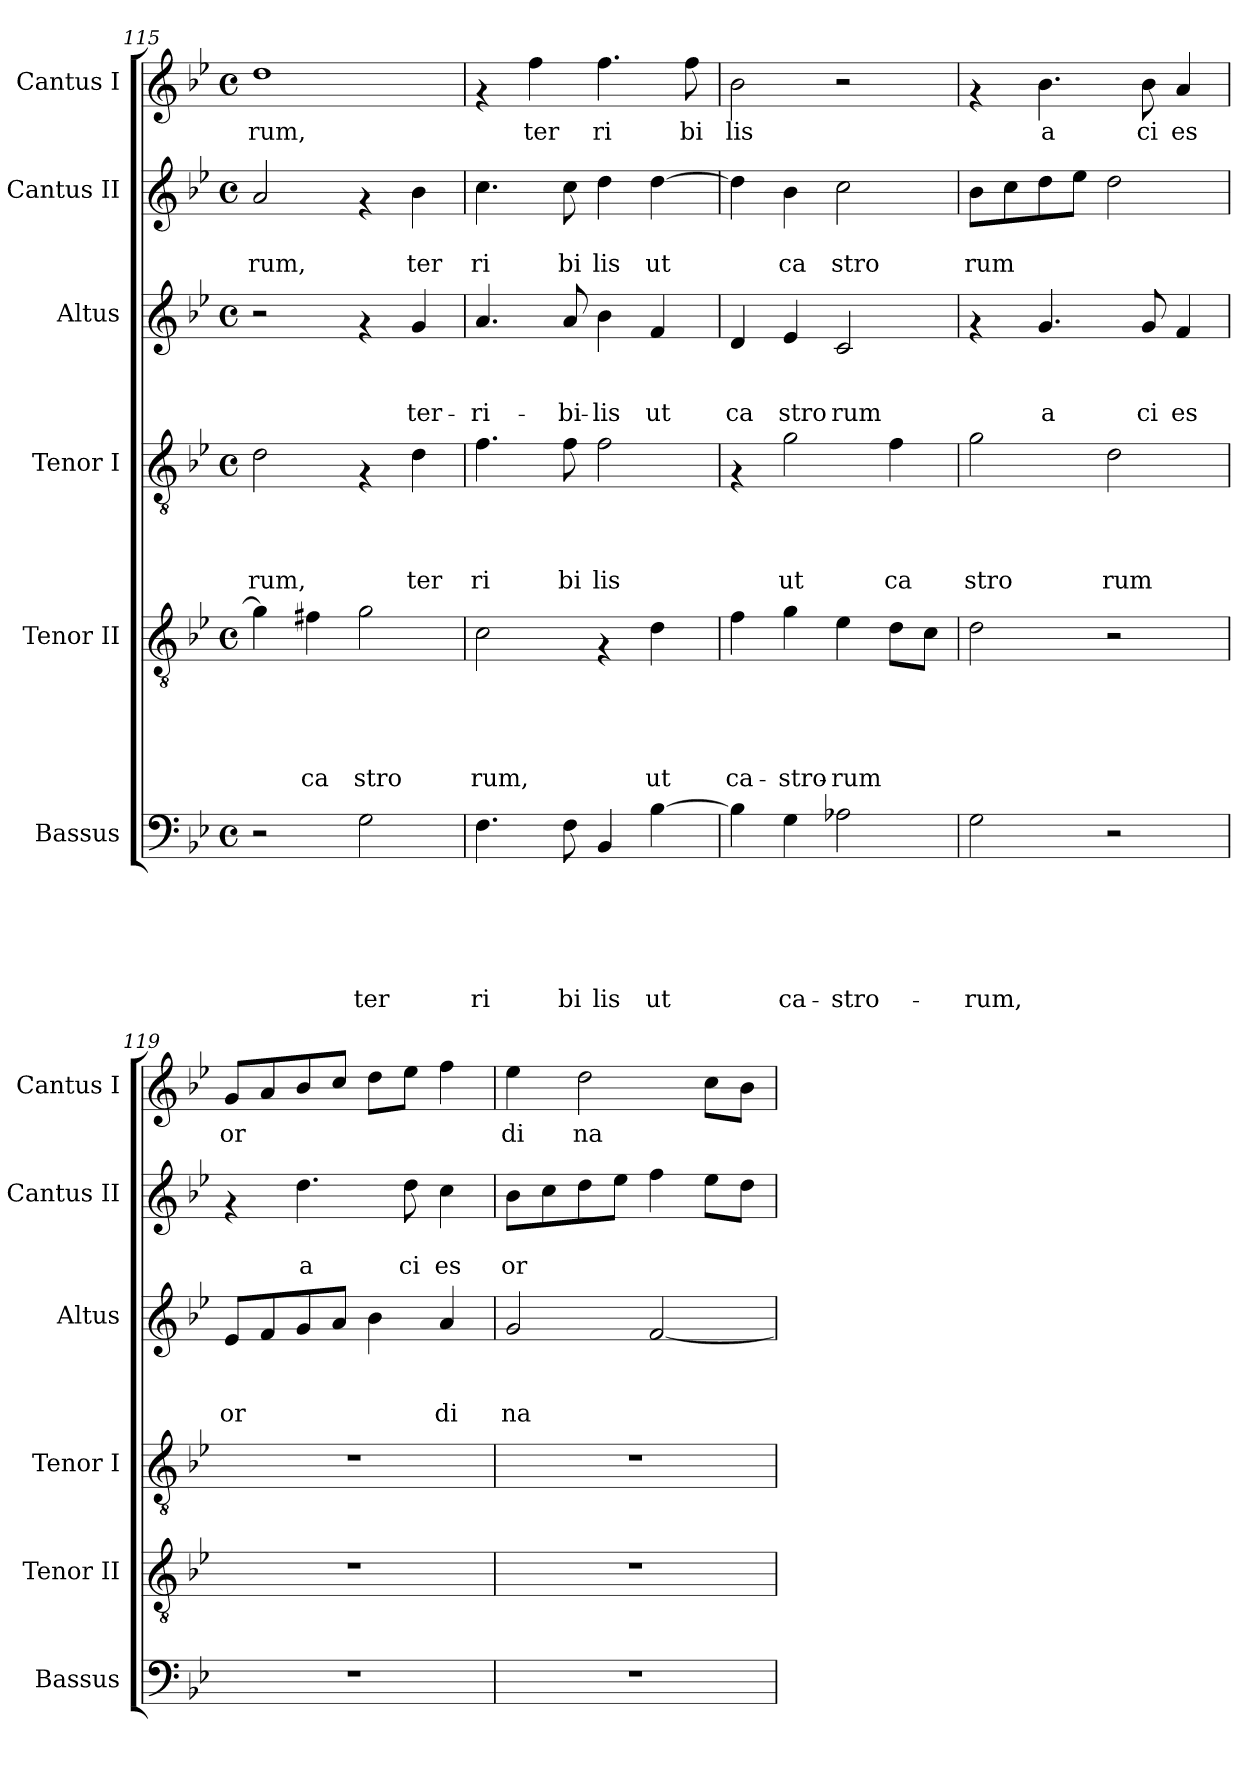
**kern	**text	**text	**text	**text	**text	**text	**kern	**text	**text	**text	**text	**text	**kern	**text	**text	**text	**text	**kern	**text	**text	**text	**kern	**text	**text	**kern	**text
*part6	*part6	*part6	*part6	*part6	*part6	*part6	*part5	*part5	*part5	*part5	*part5	*part5	*part4	*part4	*part4	*part4	*part4	*part3	*part3	*part3	*part3	*part2	*part2	*part2	*part1	*part1
*staff6	*staff6	*staff6	*staff6	*staff6	*staff6	*staff6	*staff5	*staff5	*staff5	*staff5	*staff5	*staff5	*staff4	*staff4	*staff4	*staff4	*staff4	*staff3	*staff3	*staff3	*staff3	*staff2	*staff2	*staff2	*staff1	*staff1
*I"Bassus	*	*	*	*	*	*	*I"Tenor II	*	*	*	*	*	*I"Tenor I	*	*	*	*	*I"Altus	*	*	*	*I"Cantus II	*	*	*I"Cantus I	*
*I'Bassus	*	*	*	*	*	*	*I'Tenor II	*	*	*	*	*	*I'Tenor I	*	*	*	*	*I'Altus	*	*	*	*I'Cantus II	*	*	*I'Cantus I	*
*clefF4	*	*	*	*	*	*	*clefGv2	*	*	*	*	*	*clefGv2	*	*	*	*	*clefG2	*	*	*	*clefG2	*	*	*clefG2	*
*k[b-e-]	*	*	*	*	*	*	*k[b-e-]	*	*	*	*	*	*k[b-e-]	*	*	*	*	*k[b-e-]	*	*	*	*k[b-e-]	*	*	*k[b-e-]	*
*B-:	*	*	*	*	*	*	*B-:	*	*	*	*	*	*B-:	*	*	*	*	*B-:	*	*	*	*B-:	*	*	*B-:	*
*M4/4	*	*	*	*	*	*	*M4/4	*	*	*	*	*	*M4/4	*	*	*	*	*M4/4	*	*	*	*M4/4	*	*	*M4/4	*
*met(c)	*	*	*	*	*	*	*met(c)	*	*	*	*	*	*met(c)	*	*	*	*	*met(c)	*	*	*	*met(c)	*	*	*met(c)	*
=115	=115	=115	=115	=115	=115	=115	=115	=115	=115	=115	=115	=115	=115	=115	=115	=115	=115	=115	=115	=115	=115	=115	=115	=115	=115	=115
!	!	!	!	!	!	!	!	!	!	!	!	!	!	!	!	!	!LO:LY:b	!	!	!	!	!	!	!LO:LY:b	!	!LO:LY:b
2r	.	.	.	.	.	.	4g\]	.	.	.	.	.	2d\	.	.	.	rum,	2r	.	.	.	2a/	.	rum,	1dd	rum,
!	!	!	!	!	!	!	!	!	!	!	!	!LO:LY:b	!	!	!	!	!	!	!	!	!	!	!	!	!	!
.	.	.	.	.	.	.	4f#X\	.	.	.	.	ca	.	.	.	.	.	.	.	.	.	.	.	.	.	.
!	!	!	!	!	!	!LO:LY:b	!	!	!	!	!	!LO:LY:b	!	!	!	!	!	!	!	!	!	!	!	!	!	!
2G\	.	.	.	.	.	ter	2g\	.	.	.	.	stro	4rF	.	.	.	.	4rf	.	.	.	4rf	.	.	.	.
!	!	!	!	!	!	!	!	!	!	!	!	!	!	!	!	!	!LO:LY:b	!	!	!	!LO:LY:b	!	!	!LO:LY:b	!	!
.	.	.	.	.	.	.	.	.	.	.	.	.	4d\	.	.	.	ter	4g/	.	.	ter-	4b-\	.	ter	.	.
=116	=116	=116	=116	=116	=116	=116	=116	=116	=116	=116	=116	=116	=116	=116	=116	=116	=116	=116	=116	=116	=116	=116	=116	=116	=116	=116
!	!	!	!	!	!	!LO:LY:b	!	!	!	!	!	!LO:LY:b	!	!	!	!	!LO:LY:b	!	!	!	!LO:LY:b	!	!	!LO:LY:b	!	!
4.F\	.	.	.	.	.	ri	2c\	.	.	.	.	rum,	4.f\	.	.	.	ri	4.a/	.	.	-ri-	4.cc\	.	ri	4rf	.
!	!	!	!	!	!	!	!	!	!	!	!	!	!	!	!	!	!	!	!	!	!	!	!	!	!	!LO:LY:b
.	.	.	.	.	.	.	.	.	.	.	.	.	.	.	.	.	.	.	.	.	.	.	.	.	4ff\	ter
!	!	!	!	!	!	!LO:LY:b	!	!	!	!	!	!	!	!	!	!	!LO:LY:b	!	!	!	!LO:LY:b	!	!	!LO:LY:b	!	!
8F\	.	.	.	.	.	bi	.	.	.	.	.	.	8f\	.	.	.	bi	8a/	.	.	-bi-	8cc\	.	bi	.	.
!	!	!	!	!	!	!LO:LY:b	!	!	!	!	!	!	!	!	!	!	!LO:LY:b	!	!	!	!LO:LY:b	!	!	!LO:LY:b	!	!LO:LY:b
4BB-/	.	.	.	.	.	lis	4rF	.	.	.	.	.	2f\	.	.	.	lis	4b-\	.	.	-lis	4dd\	.	lis	4.ff\	ri
!	!	!	!	!	!	!LO:LY:b	!	!	!	!	!	!LO:LY:b	!	!	!	!	!	!	!	!	!LO:LY:b	!	!	!LO:LY:b	!	!
[<4B-\	.	.	.	.	.	ut	4d\	.	.	.	.	ut	.	.	.	.	.	4f/	.	.	ut	[<4dd\	.	ut	.	.
!	!	!	!	!	!	!	!	!	!	!	!	!	!	!	!	!	!	!	!	!	!	!	!	!	!	!LO:LY:b
.	.	.	.	.	.	.	.	.	.	.	.	.	.	.	.	.	.	.	.	.	.	.	.	.	8ff\	bi
!!LO:LB:g=z
=117	=117	=117	=117	=117	=117	=117	=117	=117	=117	=117	=117	=117	=117	=117	=117	=117	=117	=117	=117	=117	=117	=117	=117	=117	=117	=117
!	!	!	!	!	!	!	!	!	!	!	!	!LO:LY:b	!	!	!	!	!	!	!	!	!LO:LY:b	!	!	!	!	!LO:LY:b
4B-\]	.	.	.	.	.	.	4f\	.	.	.	.	ca-	4rF	.	.	.	.	4d/	.	.	ca	4dd\]	.	.	2b-\	lis
!	!	!	!	!	!	!LO:LY:b	!	!	!	!	!	!LO:LY:b	!	!	!	!	!LO:LY:b	!	!	!	!LO:LY:b	!	!	!LO:LY:b	!	!
4G\	.	.	.	.	.	ca-	4g\	.	.	.	.	-stro-	2g\	.	.	.	ut	4e-/	.	.	stro	4b-\	.	ca	.	.
!	!	!	!	!	!	!LO:LY:b	!	!	!	!	!	!LO:LY:b	!	!	!	!	!	!	!	!	!LO:LY:b	!	!	!LO:LY:b	!	!
2A-X\	.	.	.	.	.	-stro-	4e-\	.	.	.	.	-rum	.	.	.	.	.	2c/	.	.	rum	2cc\	.	stro	2r	.
!	!	!	!	!	!	!	!	!	!	!	!	!	!	!	!	!	!LO:LY:b	!	!	!	!	!	!	!	!	!
.	.	.	.	.	.	.	8d\L	.	.	.	.	.	4f\	.	.	.	ca	.	.	.	.	.	.	.	.	.
.	.	.	.	.	.	.	8c\J	.	.	.	.	.	.	.	.	.	.	.	.	.	.	.	.	.	.	.
=118	=118	=118	=118	=118	=118	=118	=118	=118	=118	=118	=118	=118	=118	=118	=118	=118	=118	=118	=118	=118	=118	=118	=118	=118	=118	=118
!	!	!	!	!	!	!LO:LY:b	!	!	!	!	!	!	!	!	!	!	!LO:LY:b	!	!	!	!	!	!	!LO:LY:b	!	!
2G\	.	.	.	.	.	-rum,	2d\	.	.	.	.	.	2g\	.	.	.	stro	4rf	.	.	.	8b-\L	.	rum	4rf	.
.	.	.	.	.	.	.	.	.	.	.	.	.	.	.	.	.	.	.	.	.	.	8cc\	.	.	.	.
!	!	!	!	!	!	!	!	!	!	!	!	!	!	!	!	!	!	!	!	!	!LO:LY:b	!	!	!	!	!LO:LY:b
.	.	.	.	.	.	.	.	.	.	.	.	.	.	.	.	.	.	4.g/	.	.	a	8dd\	.	.	4.b-\	a
.	.	.	.	.	.	.	.	.	.	.	.	.	.	.	.	.	.	.	.	.	.	8ee-\J	.	.	.	.
!	!	!	!	!	!	!	!	!	!	!	!	!	!	!	!	!	!LO:LY:b	!	!	!	!	!	!	!	!	!
2r	.	.	.	.	.	.	2r	.	.	.	.	.	2d\	.	.	.	rum	.	.	.	.	2dd\	.	.	.	.
!	!	!	!	!	!	!	!	!	!	!	!	!	!	!	!	!	!	!	!	!	!LO:LY:b	!	!	!	!	!LO:LY:b
.	.	.	.	.	.	.	.	.	.	.	.	.	.	.	.	.	.	8g/	.	.	ci	.	.	.	8b-\	ci
!	!	!	!	!	!	!	!	!	!	!	!	!	!	!	!	!	!	!	!	!	!LO:LY:b	!	!	!	!	!LO:LY:b
.	.	.	.	.	.	.	.	.	.	.	.	.	.	.	.	.	.	4f/	.	.	es	.	.	.	4a/	es
=119	=119	=119	=119	=119	=119	=119	=119	=119	=119	=119	=119	=119	=119	=119	=119	=119	=119	=119	=119	=119	=119	=119	=119	=119	=119	=119
!	!	!	!	!	!	!	!	!	!	!	!	!	!	!	!	!	!	!	!	!	!LO:LY:b	!	!	!	!	!LO:LY:b
1r	.	.	.	.	.	.	1r	.	.	.	.	.	1r	.	.	.	.	8e-/L	.	.	or	4rf	.	.	8g/L	or
.	.	.	.	.	.	.	.	.	.	.	.	.	.	.	.	.	.	8f/	.	.	.	.	.	.	8a/	.
!	!	!	!	!	!	!	!	!	!	!	!	!	!	!	!	!	!	!	!	!	!	!	!	!LO:LY:b	!	!
.	.	.	.	.	.	.	.	.	.	.	.	.	.	.	.	.	.	8g/	.	.	.	4.dd\	.	a	8b-/	.
.	.	.	.	.	.	.	.	.	.	.	.	.	.	.	.	.	.	8a/J	.	.	.	.	.	.	8cc/J	.
.	.	.	.	.	.	.	.	.	.	.	.	.	.	.	.	.	.	4b-\	.	.	.	.	.	.	8dd\L	.
!	!	!	!	!	!	!	!	!	!	!	!	!	!	!	!	!	!	!	!	!	!	!	!	!LO:LY:b	!	!
.	.	.	.	.	.	.	.	.	.	.	.	.	.	.	.	.	.	.	.	.	.	8dd\	.	ci	8ee-\J	.
!	!	!	!	!	!	!	!	!	!	!	!	!	!	!	!	!	!	!	!	!	!LO:LY:b	!	!	!LO:LY:b	!	!
.	.	.	.	.	.	.	.	.	.	.	.	.	.	.	.	.	.	4a/	.	.	di	4cc\	.	es	4ff\	.
=120	=120	=120	=120	=120	=120	=120	=120	=120	=120	=120	=120	=120	=120	=120	=120	=120	=120	=120	=120	=120	=120	=120	=120	=120	=120	=120
!	!	!	!	!	!	!	!	!	!	!	!	!	!	!	!	!	!	!	!	!	!LO:LY:b	!	!	!LO:LY:b	!	!LO:LY:b
1r	.	.	.	.	.	.	1r	.	.	.	.	.	1r	.	.	.	.	2g/	.	.	na	8b-\L	.	or	4ee-\	di
.	.	.	.	.	.	.	.	.	.	.	.	.	.	.	.	.	.	.	.	.	.	8cc\	.	.	.	.
!	!	!	!	!	!	!	!	!	!	!	!	!	!	!	!	!	!	!	!	!	!	!	!	!	!	!LO:LY:b
.	.	.	.	.	.	.	.	.	.	.	.	.	.	.	.	.	.	.	.	.	.	8dd\	.	.	2dd\	na
.	.	.	.	.	.	.	.	.	.	.	.	.	.	.	.	.	.	.	.	.	.	8ee-\J	.	.	.	.
.	.	.	.	.	.	.	.	.	.	.	.	.	.	.	.	.	.	[<2f/	.	.	.	4ff\	.	.	.	.
.	.	.	.	.	.	.	.	.	.	.	.	.	.	.	.	.	.	.	.	.	.	8ee-\L	.	.	8cc\L	.
.	.	.	.	.	.	.	.	.	.	.	.	.	.	.	.	.	.	.	.	.	.	8dd\J	.	.	8b-\J	.
=	=	=	=	=	=	=	=	=	=	=	=	=	=	=	=	=	=	=	=	=	=	=	=	=	=	=
*-	*-	*-	*-	*-	*-	*-	*-	*-	*-	*-	*-	*-	*-	*-	*-	*-	*-	*-	*-	*-	*-	*-	*-	*-	*-	*-
